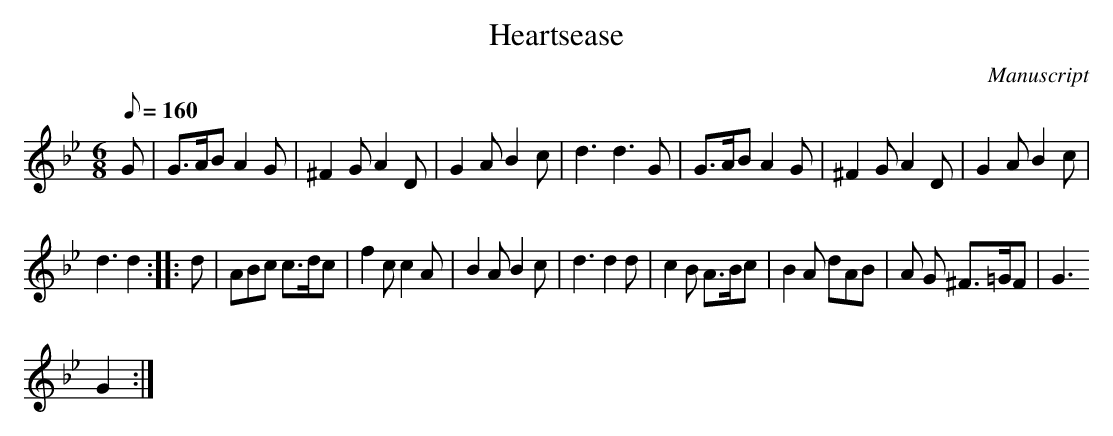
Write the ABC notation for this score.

X:1
T:Heartsease
M:6/8
L:1/8
Q:160
O:Manuscript
K:Gm
G|G>AB A2 G|^F2 G A2 D|G2 A B2 c|d3 d3 G|G>AB A2 G|^F2 G A2 D|G2 A B2 c|
d3 d2::\
d|ABc c>dc|f2 c c2 A|B2 A B2 c|d3 d2 d|c2 B A>Bc|B2 A dAB|A G ^F>=GF|G3
G2:|
